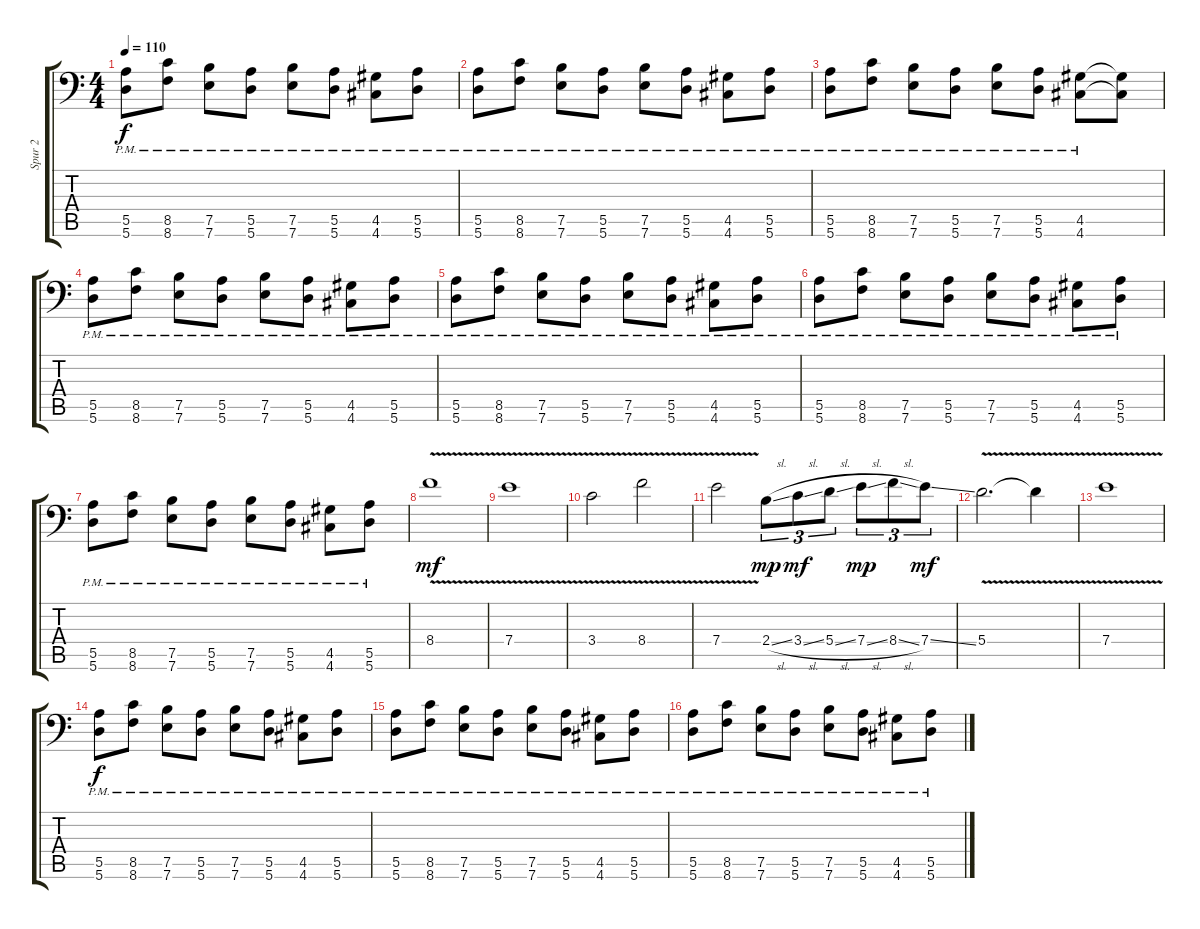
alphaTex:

\track ("Spur 2" "Spur 2") {instrument distortionguitar}
\staff {score tabs}
\tuning (B3 Gb3 D3 A2 E2 A1) {hide}
\ts (4 4)
\tempo 110
\clef f4
\ks c
(5.5{pm} 5.6{pm}).8{dy f} (8.5{pm} 8.6{pm}).8 (7.5{pm} 7.6{pm}).8 (5.5{pm} 5.6{pm}).8 (7.5{pm} 7.6{pm}).8 (5.5{pm} 5.6{pm}).8 (4.5{pm} 4.6{pm}).8 (5.5{pm} 5.6{pm}).8 |
(5.5{pm} 5.6{pm}).8 (8.5{pm} 8.6{pm}).8 (7.5{pm} 7.6{pm}).8 (5.5{pm} 5.6{pm}).8 (7.5{pm} 7.6{pm}).8 (5.5{pm} 5.6{pm}).8 (4.5{pm} 4.6{pm}).8 (5.5{pm} 5.6{pm}).8 |
(5.5{pm} 5.6{pm}).8 (8.5{pm} 8.6{pm}).8 (7.5{pm} 7.6{pm}).8 (5.5{pm} 5.6{pm}).8 (7.5{pm} 7.6{pm}).8 (5.5{pm} 5.6{pm}).8 (4.5{pm} 4.6{pm}).8 (4.5{t} 4.6{t}).8 |
(5.5{pm} 5.6{pm}).8 (8.5{pm} 8.6{pm}).8 (7.5{pm} 7.6{pm}).8 (5.5{pm} 5.6{pm}).8 (7.5{pm} 7.6{pm}).8 (5.5{pm} 5.6{pm}).8 (4.5{pm} 4.6{pm}).8 (5.5{pm} 5.6{pm}).8 |
(5.5{pm} 5.6{pm}).8 (8.5{pm} 8.6{pm}).8 (7.5{pm} 7.6{pm}).8 (5.5{pm} 5.6{pm}).8 (7.5{pm} 7.6{pm}).8 (5.5{pm} 5.6{pm}).8 (4.5{pm} 4.6{pm}).8 (5.5{pm} 5.6{pm}).8 |
(5.5{pm} 5.6{pm}).8 (8.5{pm} 8.6{pm}).8 (7.5{pm} 7.6{pm}).8 (5.5{pm} 5.6{pm}).8 (7.5{pm} 7.6{pm}).8 (5.5{pm} 5.6{pm}).8 (4.5{pm} 4.6{pm}).8 (5.5{pm} 5.6{pm}).8 |
(5.5{pm} 5.6{pm}).8 (8.5{pm} 8.6{pm}).8 (7.5{pm} 7.6{pm}).8 (5.5{pm} 5.6{pm}).8 (7.5{pm} 7.6{pm}).8 (5.5{pm} 5.6{pm}).8 (4.5{pm} 4.6{pm}).8 (5.5{pm} 5.6{pm}).8 |
8.4{v}.1{dy mf} |
7.4{v}.1 |
3.4{v}.2 8.4{v}.2 |
7.4{v}.2 2.4{sl}.8{tu (3 2) dy mp} 3.4{sl}.8{tu (3 2) dy mf} 5.4{sl}.8{tu (3 2)} 7.4{sl}.8{tu (3 2) dy mp} 8.4{sl}.8{tu (3 2)} 7.4{ss}.8{tu (3 2) dy mf} |
5.4{v}.2{d} 5.4{t}.4 |
7.4{v}.1 |
(5.5{pm} 5.6{pm}).8{dy f} (8.5{pm} 8.6{pm}).8 (7.5{pm} 7.6{pm}).8 (5.5{pm} 5.6{pm}).8 (7.5{pm} 7.6{pm}).8 (5.5{pm} 5.6{pm}).8 (4.5{pm} 4.6{pm}).8 (5.5{pm} 5.6{pm}).8 |
(5.5{pm} 5.6{pm}).8 (8.5{pm} 8.6{pm}).8 (7.5{pm} 7.6{pm}).8 (5.5{pm} 5.6{pm}).8 (7.5{pm} 7.6{pm}).8 (5.5{pm} 5.6{pm}).8 (4.5{pm} 4.6{pm}).8 (5.5{pm} 5.6{pm}).8 |
(5.5{pm} 5.6{pm}).8 (8.5{pm} 8.6{pm}).8 (7.5{pm} 7.6{pm}).8 (5.5{pm} 5.6{pm}).8 (7.5{pm} 7.6{pm}).8 (5.5{pm} 5.6{pm}).8 (4.5{pm} 4.6{pm}).8 (5.5{pm} 5.6{pm}).8
